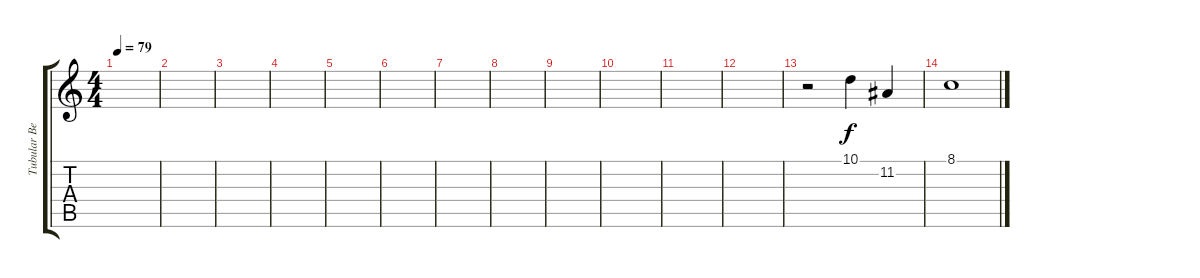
\track ("Tubular Bells" "Tubular Be") {instrument tubularbells}
\staff {score tabs}
\tuning (E4 B3 G3 D3 A2 E2) {hide}
\ts (4 4)
\tempo 79
\clef g2
\ks c
|
|
|
|
|
|
|
|
|
|
|
|
r.2 10.1.4 11.2.4 |
8.1.1
